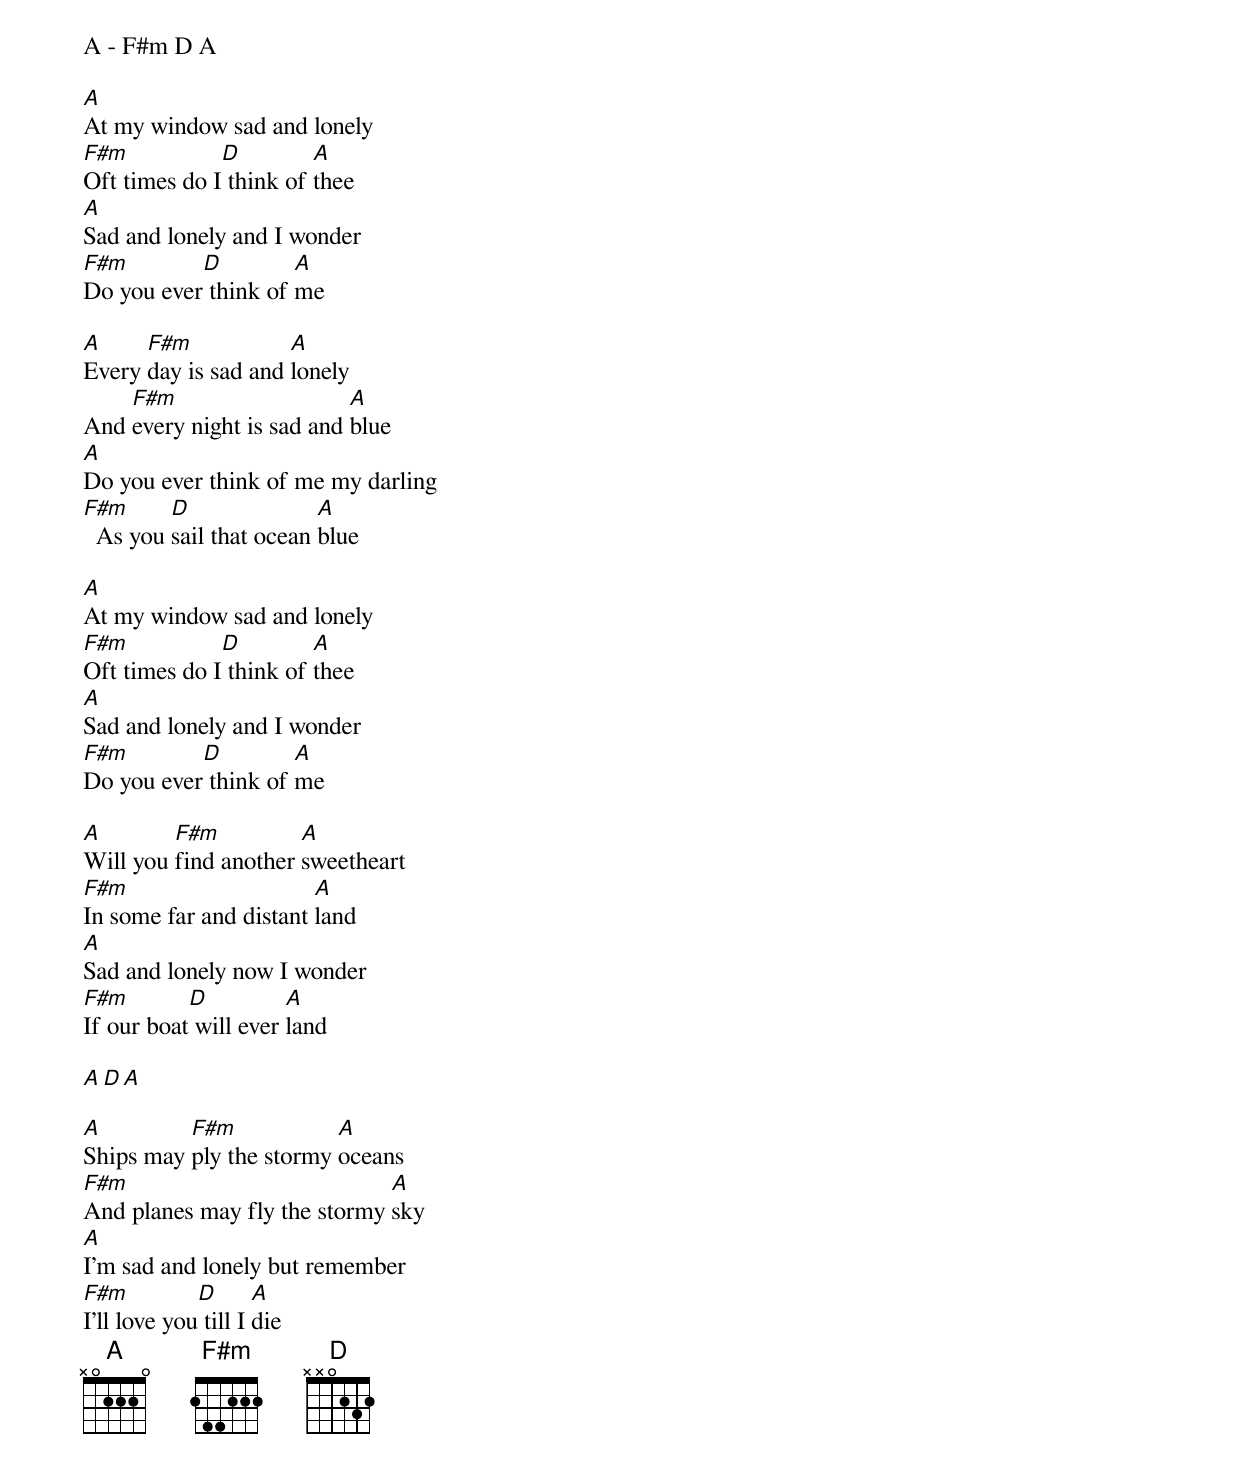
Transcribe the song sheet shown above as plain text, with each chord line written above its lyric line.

A - F#m D A

A
At my window sad and lonely
F#m           D         A
Oft times do I think of thee
A
Sad and lonely and I wonder
F#m        D         A
Do you ever think of me

A     F#m            A
Every day is sad and lonely
    F#m                    A
And every night is sad and blue
A
Do you ever think of me my darling
F#m      D               A
  As you sail that ocean blue

A
At my window sad and lonely
F#m           D         A
Oft times do I think of thee
A
Sad and lonely and I wonder
F#m        D         A
Do you ever think of me

A        F#m          A
Will you find another sweetheart
F#m                     A
In some far and distant land
A
Sad and lonely now I wonder
F#m        D          A
If our boat will ever land

A D A

A         F#m            A
Ships may ply the stormy oceans
F#m                           A
And planes may fly the stormy sky
A
I'm sad and lonely but remember
F#m          D       A
I'll love you till I die
